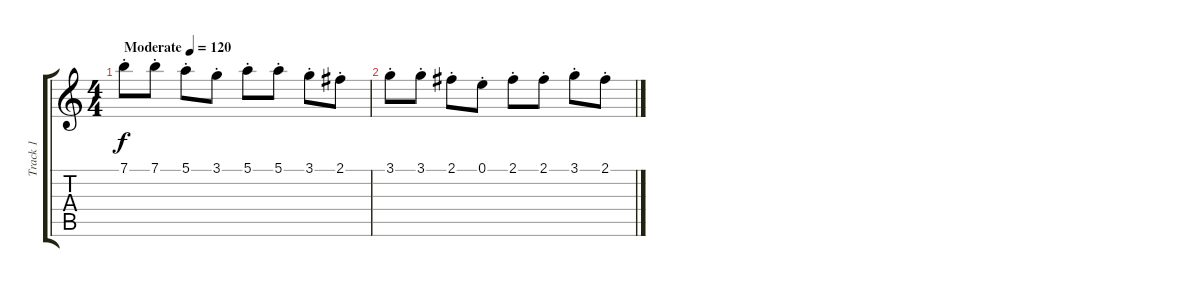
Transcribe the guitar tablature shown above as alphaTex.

\track ("Track 1" "Track 1") {instrument overdrivenguitar}
\staff {score tabs}
\tuning (E4 B3 G3 D3 A2 E2) {hide}
\ts (4 4)
\tempo (120 "Moderate")
\clef g2
\ks c
7.1{st}.8{dy f instrument overdrivenguitar} 7.1{st}.8 5.1{st}.8 3.1{st}.8 5.1{st}.8 5.1{st}.8 3.1{st}.8 2.1{st}.8 |
3.1{st}.8 3.1{st}.8 2.1{st}.8 0.1{st}.8 2.1{st}.8 2.1{st}.8 3.1{st}.8 2.1{st}.8
